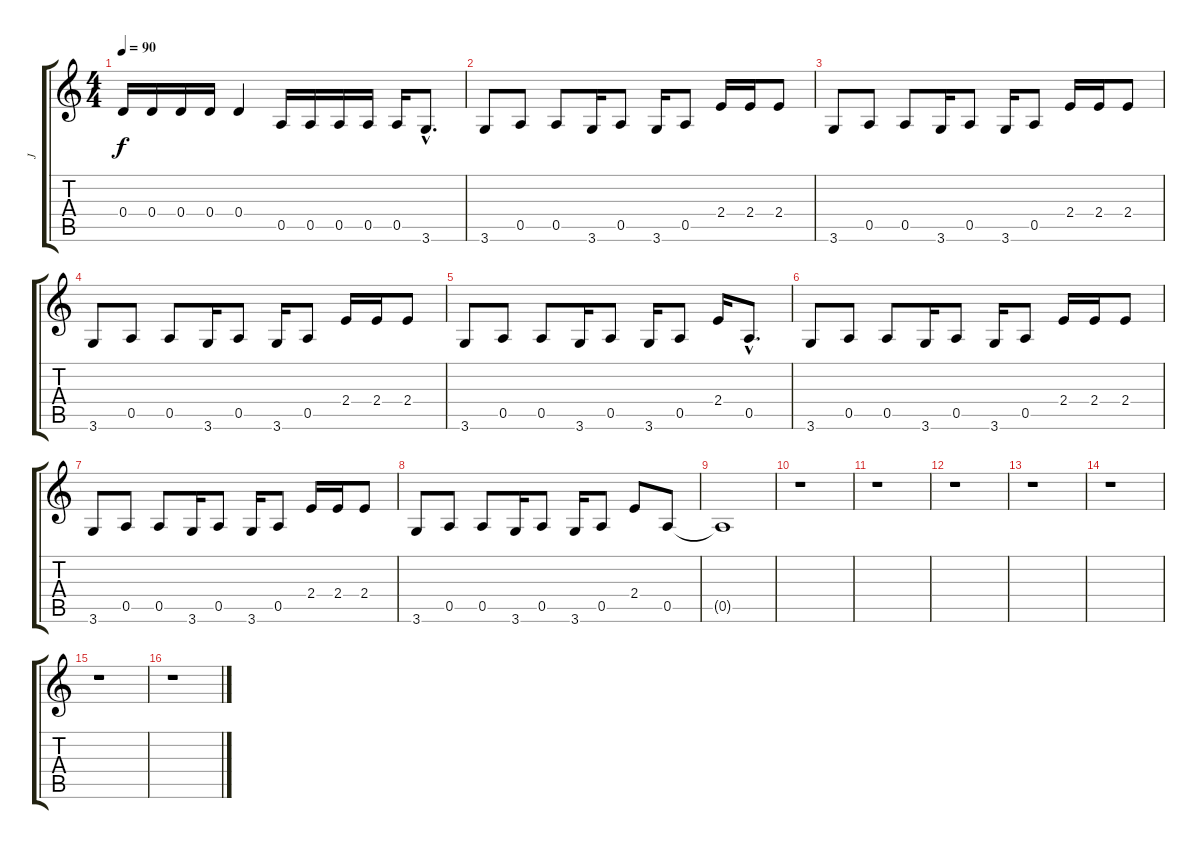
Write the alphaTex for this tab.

\track ("J" "J") {instrument electricbassfinger}
\staff {score tabs}
\tuning (E4 B3 G3 D3 A2 E2) {hide}
\ts (4 4)
\tempo 90
\clef g2
\ks c
0.4.16{dy f} 0.4.16 0.4.16 0.4.16 0.4.4 0.5.16 0.5.16 0.5.16 0.5.16 0.5.16 3.6{hac}.8{d} |
3.6.8 0.5.8 0.5.8 3.6.16 0.5.8 3.6.16 0.5.8 2.4.16 2.4.16 2.4.8 |
3.6.8 0.5.8 0.5.8 3.6.16 0.5.8 3.6.16 0.5.8 2.4.16 2.4.16 2.4.8 |
3.6.8 0.5.8 0.5.8 3.6.16 0.5.8 3.6.16 0.5.8 2.4.16 2.4.16 2.4.8 |
3.6.8 0.5.8 0.5.8 3.6.16 0.5.8 3.6.16 0.5.8 2.4.16 0.5{hac}.8{d} |
3.6.8 0.5.8 0.5.8 3.6.16 0.5.8 3.6.16 0.5.8 2.4.16 2.4.16 2.4.8 |
3.6.8 0.5.8 0.5.8 3.6.16 0.5.8 3.6.16 0.5.8 2.4.16 2.4.16 2.4.8 |
3.6.8 0.5.8 0.5.8 3.6.16 0.5.8 3.6.16 0.5.8 2.4.8 0.5.8 |
0.5{t}.1 |
r.1 |
r.1 |
r.1 |
r.1 |
r.1 |
r.1 |
r.1
